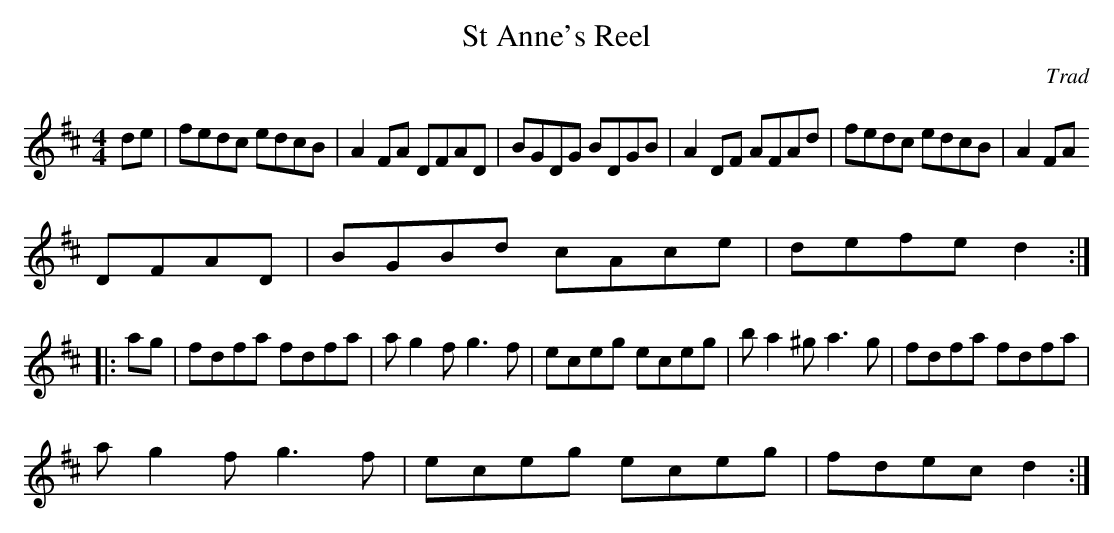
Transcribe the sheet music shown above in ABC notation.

X:1
T:St Anne's Reel
M:4/4
L:1/8
C:Trad
K:D
de | fedc edcB | A2 FA DFAD | BGDG BDGB | A2 DF AFAd | fedc edcB | A2 FA
DFAD | BGBd cAce | defe d2 :|
|: ag | fdfa fdfa | a g2 f g3 f | eceg eceg | b a2 ^g a3 g | fdfa fdfa |
a g2 f g3 f | eceg eceg | fdec d2 :|
